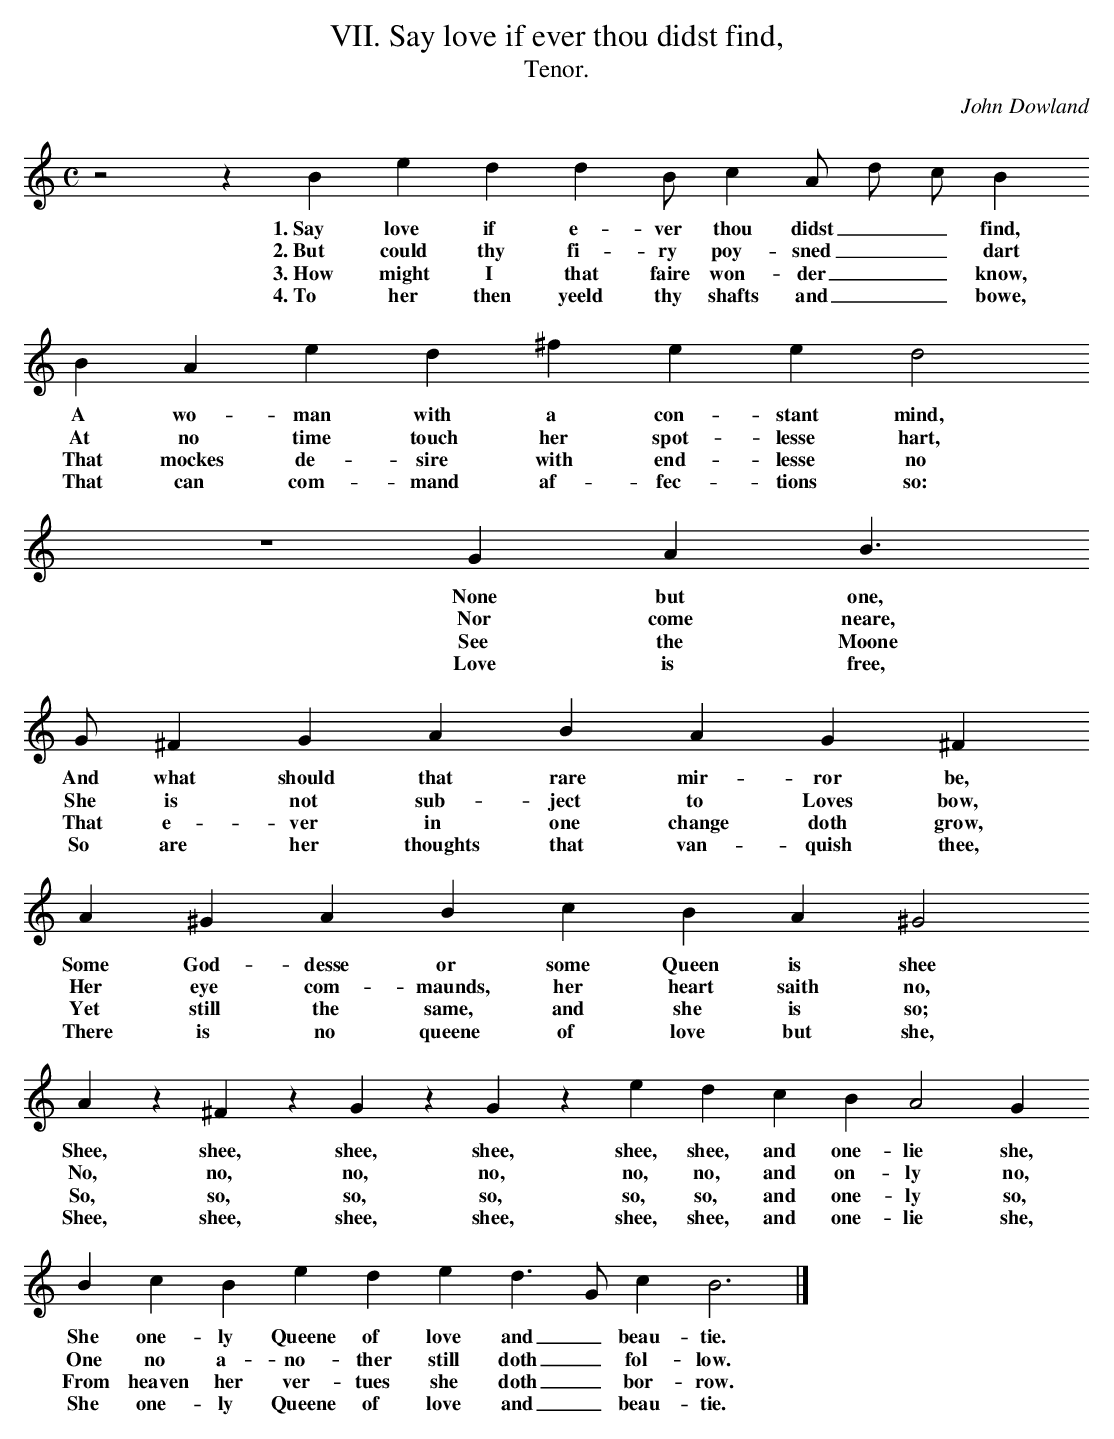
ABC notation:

X:1
T:VII. Say love if ever thou didst find,
T:Tenor.
C:John Dowland
M:C
L:1/4
K:G mix -8va
z2 z B e d d B/ c A/ d/ c/ B
w: 1.~Say love if e- ver thou didst _ _ find,
w: 2.~But could thy fi- ry poy- sned _ _ dart
w: 3.~How might I that faire won- der _ _ know,
w: 4.~To her then yeeld thy shafts and _ _ bowe,
B A e d ^f e e d2
w: A wo- man with a con- stant mind,
w: At no time touch her spot- lesse hart,
w: That mockes de- sire with end- lesse no
w: That can com- mand af- fec- tions so:
z4 G A B3/2
w: None but one,
w: Nor come neare,
w: See the Moone
w: Love is free,
G/ ^F G A B A G ^F
w: And what should that rare mir- ror be,
w: She is not sub- ject to Loves bow,
w: That e- ver in one change doth grow,
w: So are her thoughts that van- quish thee,
A ^G A B c B A ^G2
w: Some God- desse or some Queen is shee
w: Her eye com- maunds, her heart saith no,
w: Yet still the same, and she is so;
w: There is no queene of love but she,
A z ^F z G z G z e d c B A2 G
w: Shee, shee, shee, shee, shee, shee, and one- lie she,
w: No, no, no, no, no, no, and on- ly no,
w: So, so, so, so, so, so, and one- ly so,
w: Shee, shee, shee, shee, shee, shee, and one- lie she,
B c B e d e d > G c B3 |]
w: She one- ly Queene of love and _ beau- tie.
w: One no a- no- ther still doth _ fol- low.
w: From heaven her ver- tues she  doth _ bor- row.
w: She one- ly Queene of love and _ beau- tie.
